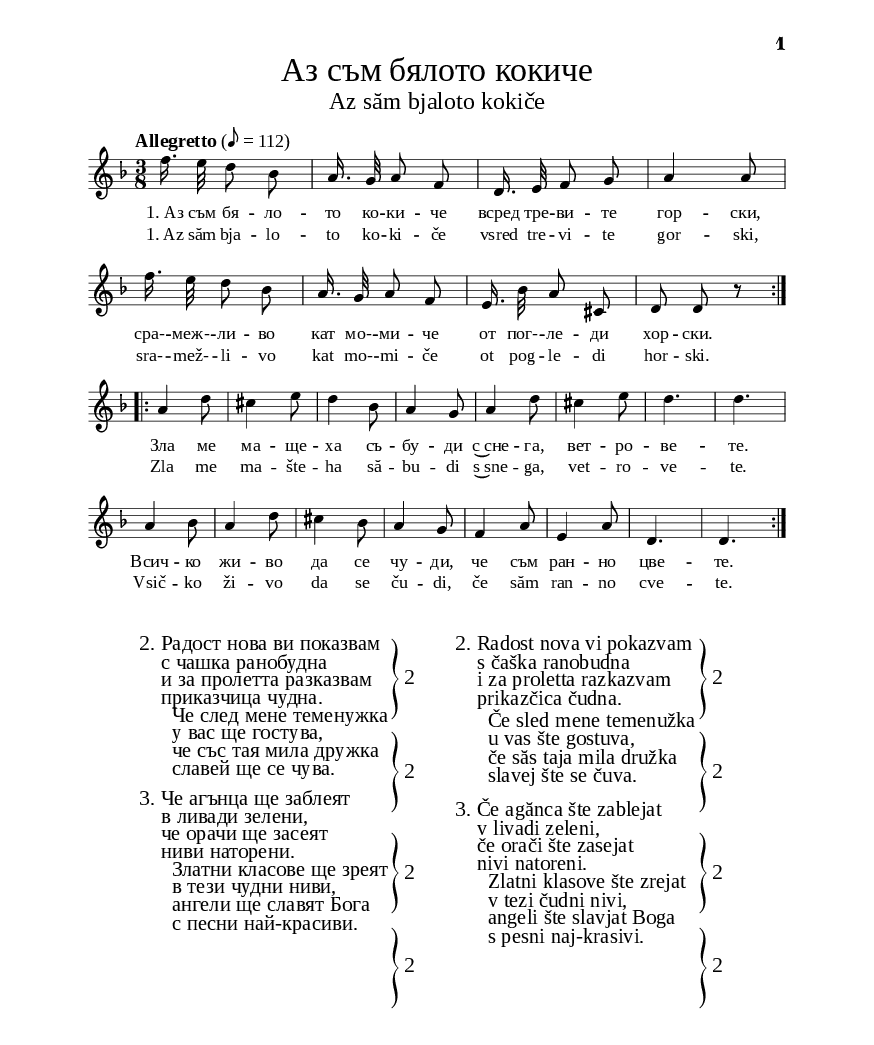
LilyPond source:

\version "2.24.3"

% include paper part and global functions
\include "include/globals.ily"

"rightBraces047" = \markup {
  \column {
    % repeat braces
    \translate #'(0 . -4 )
    \right-brace #39

    \translate #'(0 . -7.3 )
    \right-brace #39

    \translate #'(0 . -8.4 )
    \right-brace #39

    \translate #'(0 . -7.4 )
    \right-brace #39

  }
  \column {
    % repeat numbers
    \translate #'(0 . -4.7 )
    2

    \translate #'(0 . -12.9 )
    2

    \translate #'(0 . -13.9 )
    2

    \translate #'(0 . -12.9 )
    2
  }
}

\bookpart {
  \label #'ref047
  \tocItem \markup "Аз съм бялото кокиче – Az săm bjaloto kokiče"
  \include "include/bookpart-paper.ily"
  \score {
    \include "include/score-layout.ily"


    \new Voice \absolute  {
      \clef treble
      \key d \minor
      \time 3/8
      \tempoFunc "Allegretto" 8 "112"
      \autoBeamOff

      f''16. e''32 d''8 bes' | a'16. g'32 a'8 f' | d'16. e'32 f'8 g' | a'4 a'8 \break |
      f''16. e''32 d''8 bes' | a'16. g'32 a'8 f' | e'16. bes'32 a'8 cis' | d'8 d' r | \bar ":|." \break

      \bar ":|.|:"
      a'4 d''8 | cis''4 e''8 | d''4 bes'8 | a'4 g'8 | a'4 d''8 | cis''4 e''8 | d''4. |  d''4. \break | % 17
      a'4 bes'8 | a'4 d''8 | cis''4 bes'8 |  a'4 g'8 | f'4 a'8 | e'4 a'8 |  d'4. | d'4.
      \bar ":|." \break |
    }

    \addlyrics {
      "1. Аз" съм бя -- ло -- то ко -- ки -- че
      всред тре -- ви -- те гор -- ски,
      "сра-" -- "меж-" -- ли -- во кат "мо-" -- ми -- че
      от "пог-" -- ле -- ди хор -- ски. Зла ме ма -- ще -- ха съ -- бу -- ди
      с~сне -- га, вет -- ро -- ве -- те.
      Всич -- ко жи -- во да се чу -- ди,
      че съм ран -- но цве -- те.}
      \addlyrics {
        "1. Az" săm bja -- lo -- to ko -- ki -- če
        vsred tre -- vi -- te gor -- ski,
        "sra-" -- "mež-" -- li -- vo kat "mo-" -- mi -- če
        ot pog -- le -- di hor -- ski. Zla me ma -- šte -- ha să -- bu -- di
        s~sne -- ga, vet -- ro -- ve -- te.
        Vsič -- ko ži -- vo da se ču -- di,
        če săm ran -- no cve -- te.}
        \header {
          title = \titleFunc "Аз съм бялото кокиче" "Az săm bjaloto kokiče"
        }

        \midi{}

      } % score

      \markup \empty-two

      \markup \abs-fontsize #10 {
        \hspace #7
        \override #`(baseline-skip . ,bgCoupletBaselineSkip)
        \column {
          \line {    2. Радост нова ви показвам }
          \line {   "   " с чашка ранобудна }
          \line {   "   " и за пролетта разказвам }
          \line {   "   " приказчица чудна. }

          \line {  "     " Че след мене теменужка  }
          \line {   "     " у вас ще гостува, }
          \line {   "     " че със тая мила дружка }
          \line {   "     " славей ще се чува. }

          \vspace #0.5
          \line { 3. Че агънца ще заблеят  }
          \line {   "   " в ливади зелени, }
          \line {   "   " че орачи ще засеят }
          \line {   "   " ниви наторени. }

          \line { "     " Златни класове ще зреят  }
          \line {   "     " в тези чудни ниви, }
          \line {   "     " ангели ще славят Бога }
          \line {   "     " с песни най-красиви. }
        }  \"rightBraces047"

        \hspace #5
        \override #`(baseline-skip . ,bgCoupletBaselineSkip)
        \column {
          \line {    2. Radost nova vi pokazvam }
          \line {   "   " s čaška ranobudna }
          \line {   "   " i za proletta razkazvam }
          \line {   "   " prikazčica čudna. }

          \line {  "     " Če sled mene temenužka  }
          \line {   "     " u vas šte gostuva, }
          \line {   "     " če săs taja mila družka }
          \line {   "     " slavej šte se čuva. }

          \vspace #0.5
          \line { 3. Če agănca šte zablejat  }
          \line {   "   " v livadi zeleni, }
          \line {   "   " če orači šte zasejat }
          \line {   "   " nivi natoreni. }

          \line { "     " Zlatni klasove šte zrejat  }
          \line {   "     " v tezi čudni nivi, }
          \line {   "     " angeli šte slavjat Boga }
          \line {   "     " s pesni naj-krasivi. }
        }   \"rightBraces047" %column
      }  % markup

      \pageBreak

      % include foreign translation(s) of the song
      \version "2.24.4"

\markup \fill-line { \fontsize #deTitleFontSize " Ich bin das weiße Schneeglöckchen" }
\markup \null
\markup \null
\markup \abs-fontsize #10 {
   \fill-line {
  \override #`(baseline-skip . ,deCoupletBaselineSkip)

  \column {
    \line {1. Ich bin das weiße Schneeglöckchen}

    \line { "   "inmitten der Gräser des Waldes,}

    \line { "   "schüchtern wie ein junges Mädchen }

    \line { "   "unter den Blicken der Menschen. }

    \line { "     "Die böse Stiefmutter hat mich geweckt, }

    \line { "     "mit dem Schnee und mit dem Wind. }

    \line { "     "Alles Lebendige wundert sich, }

    \line { "     "dass ich eine frühe Blume bin.}

     \vspace #0.5

    \line { 2. Neue Freude zeige ich euch}

    \line { "   "mit einem früh erwachten Glöckchen,}

    \line { "   "und erzähle über den Frühling}

    \line { "   "ein wunderbares Märchen,}

    \line { "     "Dass nach mir das Veilchen}

    \line { "     "bei euch Gast sein wird, }

    \line { "     "und dass man mit dieser lieben Freundin}

    \line { "     "die Nachtigall hören wird.}
     \vspace #0.5

    \line { 3. Dass Lämmer blöken werden}

    \line { "   "auf grünen Weiden, }

    \line { "   "die Bauern werden }

    \line { "   "die gedüngten Felder säen.}

    \line { "     "Goldene Ähren werden reifen,}

    \line { "     "auf diesen wunderbaren Feldern.}

    \line { "     "Engel werden Gott lobpreisen }

    \line { "     "mit den allerschönsten Liedern.}
  }
   }
}


    } % bookpart
